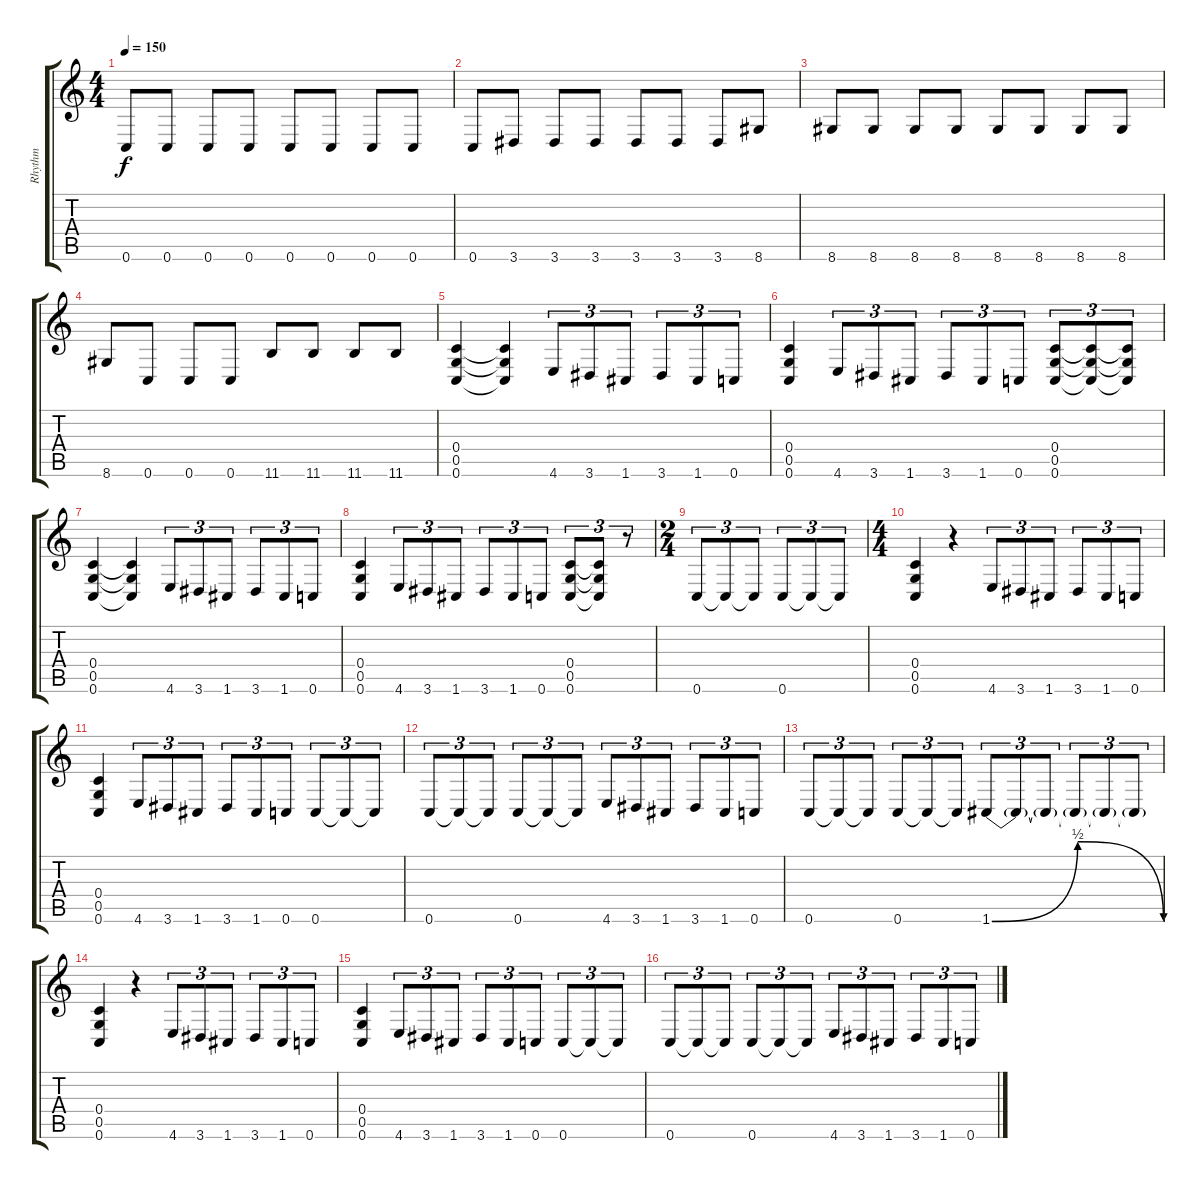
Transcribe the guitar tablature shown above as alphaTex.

\track ("Rhythm" "Rhythm") {instrument distortionguitar}
\staff {score tabs}
\tuning (D4 A3 F3 C3 G2 C2) {hide}
\ts (4 4)
\tempo 150
\clef g2
\ks c
0.6.8{dy f} 0.6.8 0.6.8 0.6.8 0.6.8 0.6.8 0.6.8 0.6.8 |
0.6.8 3.6.8 3.6.8 3.6.8 3.6.8 3.6.8 3.6.8 8.6.8 |
8.6.8 8.6.8 8.6.8 8.6.8 8.6.8 8.6.8 8.6.8 8.6.8 |
8.6.8 0.6.8 0.6.8 0.6.8 11.6.8 11.6.8 11.6.8 11.6.8 |
(0.4 0.5 0.6).4 (0.4{t} 0.5{t} 0.6{t}).4 4.6.8{tu (3 2)} 3.6.8{tu (3 2)} 1.6.8{tu (3 2)} 3.6.8{tu (3 2)} 1.6.8{tu (3 2)} 0.6.8{tu (3 2)} |
(0.4 0.5 0.6).4 4.6.8{tu (3 2)} 3.6.8{tu (3 2)} 1.6.8{tu (3 2)} 3.6.8{tu (3 2)} 1.6.8{tu (3 2)} 0.6.8{tu (3 2)} (0.4 0.5 0.6).8{tu (3 2)} (0.4{t} 0.5{t} 0.6{t}).8{tu (3 2)} (0.4{t} 0.5{t} 0.6{t}).8{tu (3 2)} |
(0.4 0.5 0.6).4 (0.4{t} 0.5{t} 0.6{t}).4 4.6.8{tu (3 2)} 3.6.8{tu (3 2)} 1.6.8{tu (3 2)} 3.6.8{tu (3 2)} 1.6.8{tu (3 2)} 0.6.8{tu (3 2)} |
(0.4 0.5 0.6).4 4.6.8{tu (3 2)} 3.6.8{tu (3 2)} 1.6.8{tu (3 2)} 3.6.8{tu (3 2)} 1.6.8{tu (3 2)} 0.6.8{tu (3 2)} (0.4 0.5 0.6).8{tu (3 2)} (0.4{t} 0.5{t} 0.6{t}).8{tu (3 2)} r.8{tu (3 2)} |
\ts (2 4)
0.6.8{tu (3 2)} 0.6{t}.8{tu (3 2)} 0.6{t}.8{tu (3 2)} 0.6.8{tu (3 2)} 0.6{t}.8{tu (3 2)} 0.6{t}.8{tu (3 2)} |
\ts (4 4)
(0.4 0.5 0.6).4 r.4 4.6.8{tu (3 2)} 3.6.8{tu (3 2)} 1.6.8{tu (3 2)} 3.6.8{tu (3 2)} 1.6.8{tu (3 2)} 0.6.8{tu (3 2)} |
(0.4 0.5 0.6).4 4.6.8{tu (3 2)} 3.6.8{tu (3 2)} 1.6.8{tu (3 2)} 3.6.8{tu (3 2)} 1.6.8{tu (3 2)} 0.6.8{tu (3 2)} 0.6.8{tu (3 2)} 0.6{t}.8{tu (3 2)} 0.6{t}.8{tu (3 2)} |
0.6.8{tu (3 2)} 0.6{t}.8{tu (3 2)} 0.6{t}.8{tu (3 2)} 0.6.8{tu (3 2)} 0.6{t}.8{tu (3 2)} 0.6{t}.8{tu (3 2)} 4.6.8{tu (3 2)} 3.6.8{tu (3 2)} 1.6.8{tu (3 2)} 3.6.8{tu (3 2)} 1.6.8{tu (3 2)} 0.6.8{tu (3 2)} |
0.6.8{tu (3 2)} 0.6{t}.8{tu (3 2)} 0.6{t}.8{tu (3 2)} 0.6.8{tu (3 2)} 0.6{t}.8{tu (3 2)} 0.6{t}.8{tu (3 2)} 1.6{be (bendrelease 0 0 10 2 30 2 60 0)}.8{tu (3 2)} 1.6{t}.8{tu (3 2)} 1.6{t}.8{tu (3 2)} 1.6{t}.8{tu (3 2)} 1.6{t}.8{tu (3 2)} 1.6{t}.8{tu (3 2)} |
(0.4 0.5 0.6).4 r.4 4.6.8{tu (3 2)} 3.6.8{tu (3 2)} 1.6.8{tu (3 2)} 3.6.8{tu (3 2)} 1.6.8{tu (3 2)} 0.6.8{tu (3 2)} |
(0.4 0.5 0.6).4 4.6.8{tu (3 2)} 3.6.8{tu (3 2)} 1.6.8{tu (3 2)} 3.6.8{tu (3 2)} 1.6.8{tu (3 2)} 0.6.8{tu (3 2)} 0.6.8{tu (3 2)} 0.6{t}.8{tu (3 2)} 0.6{t}.8{tu (3 2)} |
0.6.8{tu (3 2)} 0.6{t}.8{tu (3 2)} 0.6{t}.8{tu (3 2)} 0.6.8{tu (3 2)} 0.6{t}.8{tu (3 2)} 0.6{t}.8{tu (3 2)} 4.6.8{tu (3 2)} 3.6.8{tu (3 2)} 1.6.8{tu (3 2)} 3.6.8{tu (3 2)} 1.6.8{tu (3 2)} 0.6.8{tu (3 2)}
